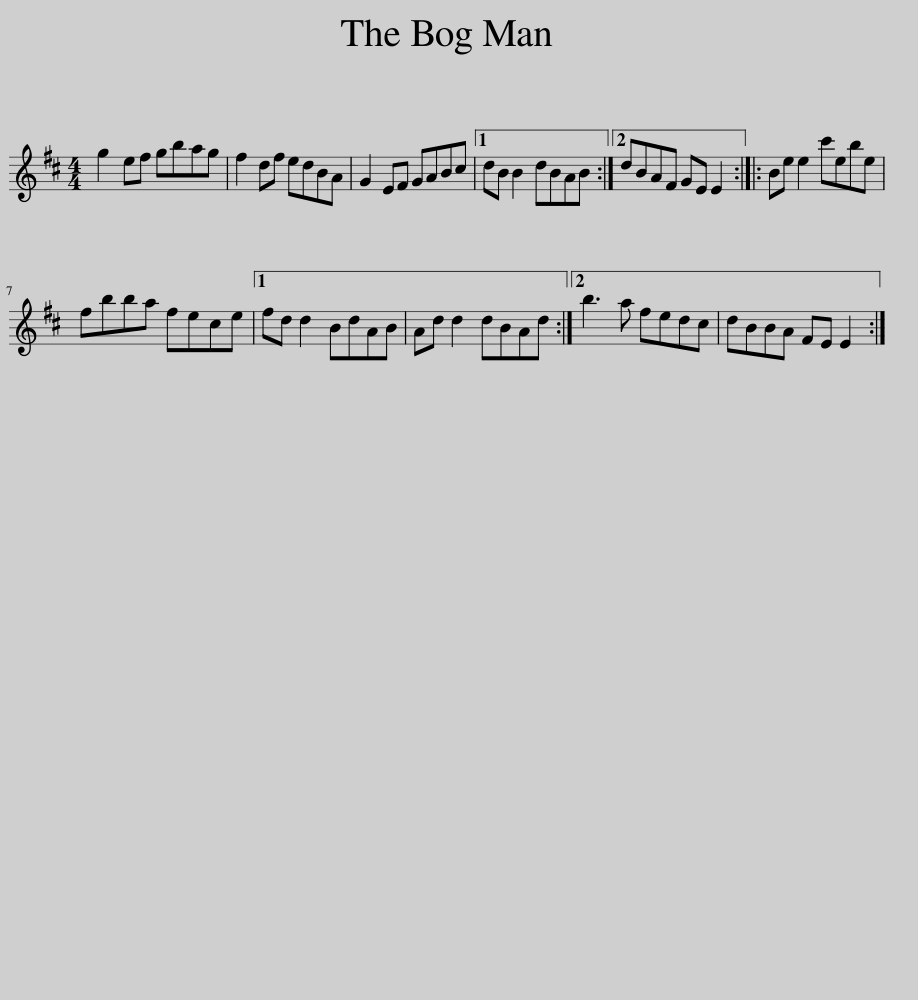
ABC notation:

X:1
L:1/8
M:4/4
I:linebreak $
K:D
V:1 treble
V:1
 g2 ef gbag | f2 df edBA | G2 EF GABc |1 dB B2 dBAB :|2 dBAF GE E2 :: %5
 Be e2 c'ebe |$ fbba fece |1 fd d2 BdAB | Ad d2 dBAd :|2 b3 a fedc | %10
 dBBA FE E2 :| %11
